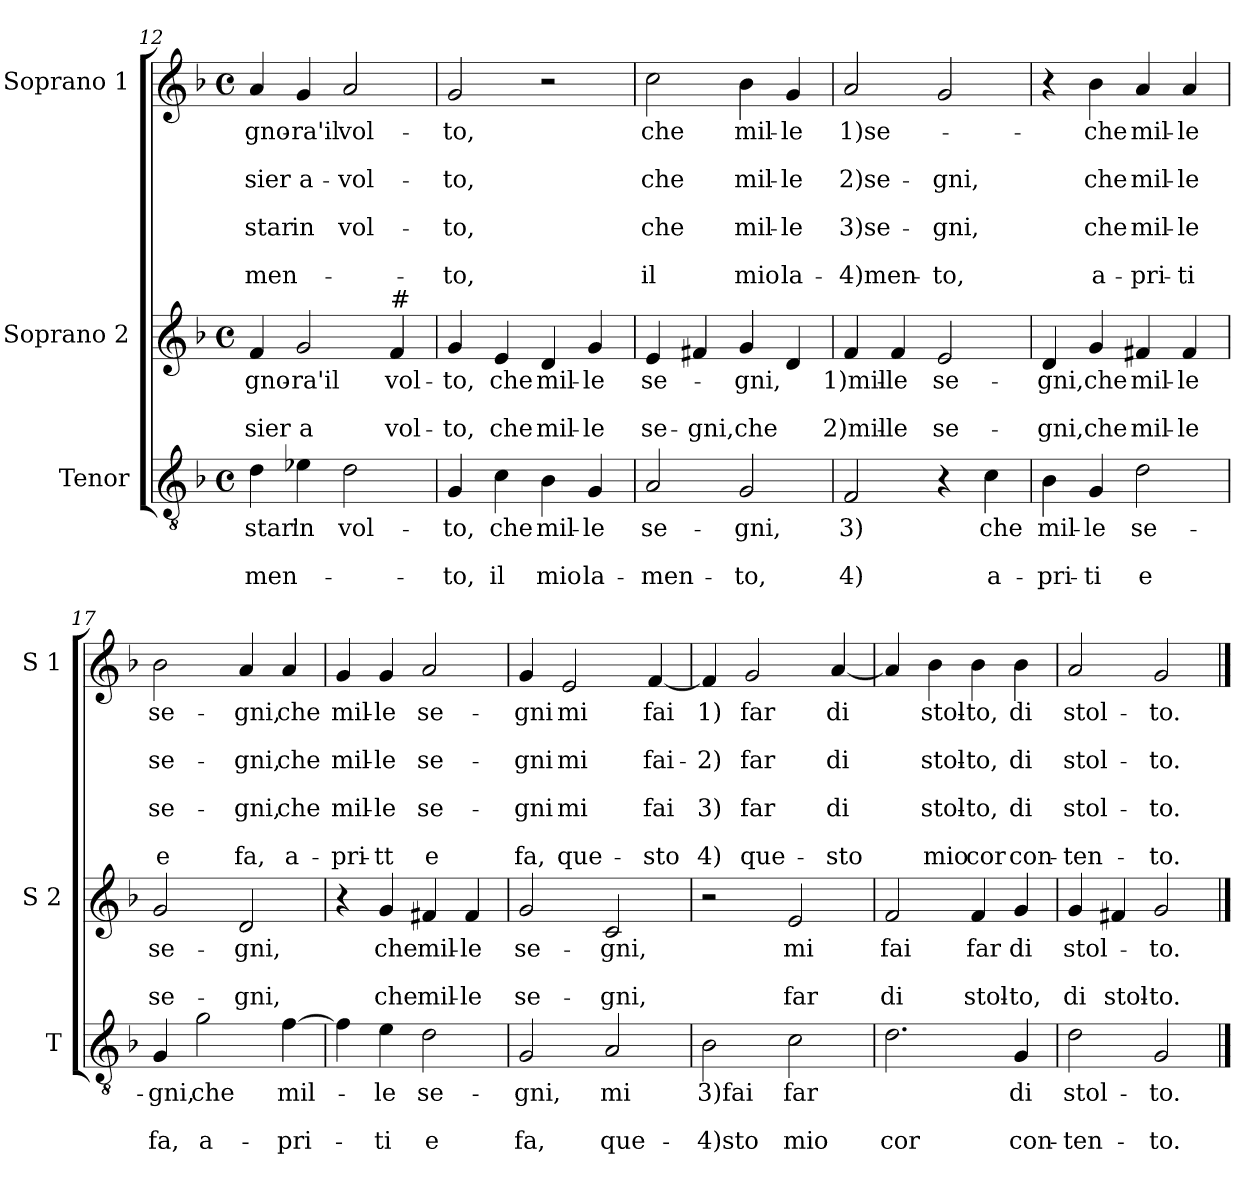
**kern	**text	**text	**text	**kern	**text	**text	**text	**kern	**text	**text	**text	**text	**text	**text	**text
*part3	*part3	*part3	*part3	*part2	*part2	*part2	*part2	*part1	*part1	*part1	*part1	*part1	*part1	*part1	*part1
*staff3	*staff3	*staff3	*staff3	*staff2	*staff2	*staff2	*staff2	*staff1	*staff1	*staff1	*staff1	*staff1	*staff1	*staff1	*staff1
*I"Tenor	*	*	*	*I"Soprano 2	*	*	*	*I"Soprano 1	*	*	*	*	*	*	*
*I'T	*	*	*	*I'S 2	*	*	*	*I'S 1	*	*	*	*	*	*	*
*clefGv2	*	*	*	*clefG2	*	*	*	*clefG2	*	*	*	*	*	*	*
*k[b-]	*	*	*	*k[b-]	*	*	*	*k[b-]	*	*	*	*	*	*	*
*F:	*	*	*	*F:	*	*	*	*F:	*	*	*	*	*	*	*
*M4/4	*	*	*	*M4/4	*	*	*	*M4/4	*	*	*	*	*	*	*
*met(c)	*	*	*	*met(c)	*	*	*	*met(c)	*	*	*	*	*	*	*
=12	=12	=12	=12	=12	=12	=12	=12	=12	=12	=12	=12	=12	=12	=12	=12
!	!LO:LY:b	!	!LO:LY:b	!	!LO:LY:b	!	!LO:LY:b	!	!LO:LY:b	!	!LO:LY:b	!	!LO:LY:b	!	!LO:LY:b
4d\	star'	.	-men-	4f/	-gno-	.	-sier	4a/	-gno-	.	-sier	.	-star	.	-men-
!	!LO:LY:b	!	!	!	!LO:LY:b	!	!LO:LY:b	!	!LO:LY:b	!	!LO:LY:b	!	!LO:LY:b	!	!
4e-X\	in	.	.	2g/	-ra'il	.	a	4g/	-ra'il	.	a-	.	in	.	.
!	!LO:LY:b	!	!	!	!	!	!	!	!LO:LY:b	!	!LO:LY:b	!	!LO:LY:b	!	!
2d\	vol-	.	.	.	.	.	.	2a/	vol-	.	-vol-	.	vol-	.	.
!	!	!	!	!LO:TX:a:t=#	!	!	!	!	!	!	!	!	!	!	!
!	!	!	!	!	!LO:LY:b	!	!LO:LY:b	!	!	!	!	!	!	!	!
.	.	.	.	4f/	vol-	.	vol-	.	.	.	.	.	.	.	.
=13	=13	=13	=13	=13	=13	=13	=13	=13	=13	=13	=13	=13	=13	=13	=13
!	!LO:LY:b	!	!LO:LY:b	!	!LO:LY:b	!	!LO:LY:b	!	!LO:LY:b	!	!LO:LY:b	!	!LO:LY:b	!	!LO:LY:b
4G/	-to,	.	-to,	4g/	-to,	.	-to,	2g/	-to,	.	-to,	.	-to,	.	-to,
!	!LO:LY:b	!	!LO:LY:b	!	!LO:LY:b	!	!LO:LY:b	!	!	!	!	!	!	!	!
4c\	che	.	il	4e/	che	.	che	.	.	.	.	.	.	.	.
!	!LO:LY:b	!	!LO:LY:b	!	!LO:LY:b	!	!LO:LY:b	!	!	!	!	!	!	!	!
4B-\	mil-	.	mio	4d/	mil-	.	mil-	2r	.	.	.	.	.	.	.
!	!LO:LY:b	!	!LO:LY:b	!	!LO:LY:b	!	!LO:LY:b	!	!	!	!	!	!	!	!
4G/	-le	.	la-	4g/	-le	.	-le	.	.	.	.	.	.	.	.
=14	=14	=14	=14	=14	=14	=14	=14	=14	=14	=14	=14	=14	=14	=14	=14
!	!LO:LY:b	!	!LO:LY:b	!	!LO:LY:b	!	!LO:LY:b	!	!LO:LY:b	!	!LO:LY:b	!	!LO:LY:b	!	!LO:LY:b
2A/	se-	.	-men-	4e/	se-	.	se-	2cc\	che	.	che	.	che	.	il
!	!	!	!	!	!	!	!LO:LY:b	!	!	!	!	!	!	!	!
.	.	.	.	4f#X/	.	.	-gni,	.	.	.	.	.	.	.	.
!	!LO:LY:b	!	!LO:LY:b	!	!LO:LY:b	!	!LO:LY:b	!	!LO:LY:b	!	!LO:LY:b	!	!LO:LY:b	!	!LO:LY:b
2G/	-gni,	.	-to,	4g/	-gni,	.	che	4b-\	mil-	.	mil-	.	mil-	.	mio
!	!	!	!	!	!	!	!	!	!LO:LY:b	!	!LO:LY:b	!	!LO:LY:b	!	!LO:LY:b
.	.	.	.	4d/	.	.	.	4g/	-le	.	-le	.	-le	.	la-
!!LO:LB:g=z
=15	=15	=15	=15	=15	=15	=15	=15	=15	=15	=15	=15	=15	=15	=15	=15
!	!LO:LY:b	!	!LO:LY:b	!	!LO:LY:b	!	!LO:LY:b	!	!LO:LY:b	!	!LO:LY:b	!	!LO:LY:b	!	!LO:LY:b
2F/	3)	.	4)	4f/	1)mil-	.	2)mil-	2a/	1)se-	.	2)se-	.	3)se-	.	-4)men-
!	!	!	!	!	!LO:LY:b	!	!LO:LY:b	!	!	!	!	!	!	!	!
.	.	.	.	4f/	-le	.	-le	.	.	.	.	.	.	.	.
!	!	!	!	!	!LO:LY:b	!	!LO:LY:b	!	!	!	!LO:LY:b	!	!LO:LY:b	!	!LO:LY:b
4r	.	.	.	2e/	se-	.	se-	2g/	.	.	-gni,	.	-gni,	.	-to,
!	!LO:LY:b	!	!LO:LY:b	!	!	!	!	!	!	!	!	!	!	!	!
4c\	che	.	a-	.	.	.	.	.	.	.	.	.	.	.	.
=16	=16	=16	=16	=16	=16	=16	=16	=16	=16	=16	=16	=16	=16	=16	=16
!	!LO:LY:b	!	!LO:LY:b	!	!LO:LY:b	!	!LO:LY:b	!	!	!	!	!	!	!	!
4B-\	mil-	.	-pri-	4d/	-gni,	.	-gni,	4r	.	.	.	.	.	.	.
!	!LO:LY:b	!	!LO:LY:b	!	!LO:LY:b	!	!LO:LY:b	!	!LO:LY:b	!	!LO:LY:b	!	!LO:LY:b	!	!LO:LY:b
4G/	-le	.	-ti	4g/	che	.	che	4b-\	che	.	che	.	che	.	a-
!	!LO:LY:b	!	!LO:LY:b	!	!LO:LY:b	!	!LO:LY:b	!	!LO:LY:b	!	!LO:LY:b	!	!LO:LY:b	!	!LO:LY:b
2d\	se-	.	e	4f#X/	mil-	.	mil-	4a/	mil-	.	mil-	.	mil-	.	-pri-
!	!	!	!	!	!LO:LY:b	!	!LO:LY:b	!	!LO:LY:b	!	!LO:LY:b	!	!LO:LY:b	!	!LO:LY:b
.	.	.	.	4f#/	-le	.	-le	4a/	-le	.	-le	.	-le	.	-ti
=17	=17	=17	=17	=17	=17	=17	=17	=17	=17	=17	=17	=17	=17	=17	=17
!	!LO:LY:b	!	!LO:LY:b	!	!LO:LY:b	!	!LO:LY:b	!	!LO:LY:b	!	!LO:LY:b	!	!LO:LY:b	!	!LO:LY:b
4G/	-gni,	.	fa,	2g/	se-	.	se-	2b-\	se-	.	se-	.	se-	.	e
!	!LO:LY:b	!	!LO:LY:b	!	!	!	!	!	!	!	!	!	!	!	!
2g\	che	.	a-	.	.	.	.	.	.	.	.	.	.	.	.
!	!	!	!	!	!LO:LY:b	!	!LO:LY:b	!	!LO:LY:b	!	!LO:LY:b	!	!LO:LY:b	!	!LO:LY:b
.	.	.	.	2d/	-gni,	.	-gni,	4a/	-gni,	.	-gni,	.	-gni,	.	fa,
!	!LO:LY:b	!	!LO:LY:b	!	!	!	!	!	!LO:LY:b	!	!LO:LY:b	!	!LO:LY:b	!	!LO:LY:b
[4f\	mil-	.	-pri-	.	.	.	.	4a/	che	.	che	.	che	.	a-
=18	=18	=18	=18	=18	=18	=18	=18	=18	=18	=18	=18	=18	=18	=18	=18
!	!	!	!	!	!	!	!	!	!LO:LY:b	!	!LO:LY:b	!	!LO:LY:b	!	!LO:LY:b
4f\]	.	.	.	4r	.	.	.	4g/	mil-	.	mil-	.	mil-	.	-pri-
!	!LO:LY:b	!	!LO:LY:b	!	!LO:LY:b	!	!LO:LY:b	!	!LO:LY:b	!	!LO:LY:b	!	!LO:LY:b	!	!LO:LY:b
4e\	-le	.	-ti	4g/	che	.	che	4g/	-le	.	-le	.	-le	.	-tt
!	!LO:LY:b	!	!LO:LY:b	!	!LO:LY:b	!	!LO:LY:b	!	!LO:LY:b	!	!LO:LY:b	!	!LO:LY:b	!	!LO:LY:b
2d\	se-	.	e	4f#X/	mil-	.	mil-	2a/	se-	.	se-	.	se-	.	e
!	!	!	!	!	!LO:LY:b	!	!LO:LY:b	!	!	!	!	!	!	!	!
.	.	.	.	4f#/	-le	.	-le	.	.	.	.	.	.	.	.
=19	=19	=19	=19	=19	=19	=19	=19	=19	=19	=19	=19	=19	=19	=19	=19
!	!LO:LY:b	!	!LO:LY:b	!	!LO:LY:b	!	!LO:LY:b	!	!LO:LY:b	!	!LO:LY:b	!	!LO:LY:b	!	!LO:LY:b
2G/	-gni,	.	fa,	2g/	se-	.	se-	4g/	-gni	.	-gni	.	-gni	.	fa,
!	!	!	!	!	!	!	!	!	!LO:LY:b	!	!LO:LY:b	!	!LO:LY:b	!	!LO:LY:b
.	.	.	.	.	.	.	.	2e/	mi	.	mi	.	mi	.	que-
!	!LO:LY:b	!	!LO:LY:b	!	!LO:LY:b	!	!LO:LY:b	!	!	!	!	!	!	!	!
2A/	mi	.	que-	2c/	-gni,	.	-gni,	.	.	.	.	.	.	.	.
!	!	!	!	!	!	!	!	!	!LO:LY:b	!	!LO:LY:b	!	!LO:LY:b	!	!LO:LY:b
.	.	.	.	.	.	.	.	[4f/	fai	.	fai-	.	fai	.	-sto
!!LO:LB:g=z
=20	=20	=20	=20	=20	=20	=20	=20	=20	=20	=20	=20	=20	=20	=20	=20
!	!LO:LY:b	!	!LO:LY:b	!	!LO:LY:b	!	!LO:LY:b	!	!LO:LY:b	!	!LO:LY:b	!	!LO:LY:b	!	!LO:LY:b
2B-\	3)fai	.	-4)sto	2r	1)	.	2)	4f/]	1)	.	-2)	.	3)	.	4)
!	!	!	!	!	!	!	!	!	!LO:LY:b	!	!LO:LY:b	!	!LO:LY:b	!	!LO:LY:b
.	.	.	.	.	.	.	.	2g/	far	.	far	.	far	.	que-
!	!LO:LY:b	!	!LO:LY:b	!	!LO:LY:b	!	!LO:LY:b	!	!	!	!	!	!	!	!
2c\	far	.	mio	2e/	mi	.	far	.	.	.	.	.	.	.	.
!	!	!	!	!	!	!	!	!	!LO:LY:b	!	!LO:LY:b	!	!LO:LY:b	!	!LO:LY:b
.	.	.	.	.	.	.	.	[4a/	di	.	di	.	di	.	-sto
=21	=21	=21	=21	=21	=21	=21	=21	=21	=21	=21	=21	=21	=21	=21	=21
!	!	!	!LO:LY:b	!	!LO:LY:b	!	!LO:LY:b	!	!	!	!	!	!	!	!
2.d\	.	.	cor	2f/	fai	.	di	4a/]	.	.	.	.	.	.	.
!	!	!	!	!	!	!	!	!	!LO:LY:b	!	!LO:LY:b	!	!LO:LY:b	!	!LO:LY:b
.	.	.	.	.	.	.	.	4b-\	stol-	.	stol-	.	stol-	.	mio
!	!	!	!	!	!LO:LY:b	!	!LO:LY:b	!	!LO:LY:b	!	!LO:LY:b	!	!LO:LY:b	!	!LO:LY:b
.	.	.	.	4f/	far	.	stol-	4b-\	-to,	.	-to,	.	-to,	.	cor
!	!LO:LY:b	!	!LO:LY:b	!	!LO:LY:b	!	!LO:LY:b	!	!LO:LY:b	!	!LO:LY:b	!	!LO:LY:b	!	!LO:LY:b
4G/	di	.	con-	4g/	di	.	-to,	4b-\	di	.	di	.	di	.	con-
=22	=22	=22	=22	=22	=22	=22	=22	=22	=22	=22	=22	=22	=22	=22	=22
!	!LO:LY:b	!	!LO:LY:b	!	!LO:LY:b	!	!LO:LY:b	!	!LO:LY:b	!	!LO:LY:b	!	!LO:LY:b	!	!LO:LY:b
2d\	stol-	.	-ten-	4g/	stol-	.	di	2a/	stol-	.	stol-	.	stol-	.	-ten-
!	!	!	!	!	!	!	!LO:LY:b	!	!	!	!	!	!	!	!
.	.	.	.	4f#X/	.	.	stol-	.	.	.	.	.	.	.	.
!	!LO:LY:b	!	!LO:LY:b	!	!LO:LY:b	!	!LO:LY:b	!	!LO:LY:b	!	!LO:LY:b	!	!LO:LY:b	!	!LO:LY:b
2G/	-to.	.	-to.	2g/	-to.	.	-to.	2g/	-to.	.	-to.	.	-to.	.	-to.
==	==	==	==	==	==	==	==	==	==	==	==	==	==	==	==
*-	*-	*-	*-	*-	*-	*-	*-	*-	*-	*-	*-	*-	*-	*-	*-
